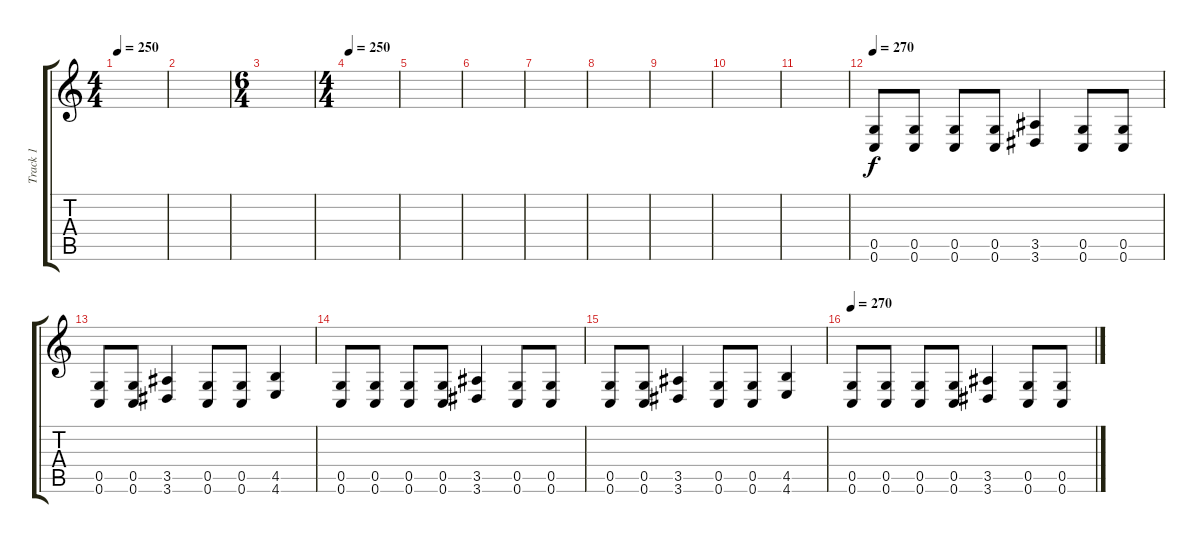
\track ("Track 1" "Track 1") {instrument distortionguitar}
\staff {score tabs}
\tuning (D4 A3 F3 C3 G2 C2) {hide}
\ts (4 4)
\tempo 250
\clef g2
\ks c
|
|
\ts (6 4)
|
\ts (4 4)
\tempo 250
|
|
|
|
|
|
|
|
\tempo 270
(0.5 0.6).8 (0.5 0.6).8 (0.5 0.6).8 (0.5 0.6).8 (3.5 3.6).4 (0.5 0.6).8 (0.5 0.6).8 |
(0.5 0.6).8 (0.5 0.6).8 (3.5 3.6).4 (0.5 0.6).8 (0.5 0.6).8 (4.5 4.6).4 |
(0.5 0.6).8 (0.5 0.6).8 (0.5 0.6).8 (0.5 0.6).8 (3.5 3.6).4 (0.5 0.6).8 (0.5 0.6).8 |
(0.5 0.6).8 (0.5 0.6).8 (3.5 3.6).4 (0.5 0.6).8 (0.5 0.6).8 (4.5 4.6).4 |
\tempo 270
(0.5 0.6).8 (0.5 0.6).8 (0.5 0.6).8 (0.5 0.6).8 (3.5 3.6).4 (0.5 0.6).8 (0.5 0.6).8
